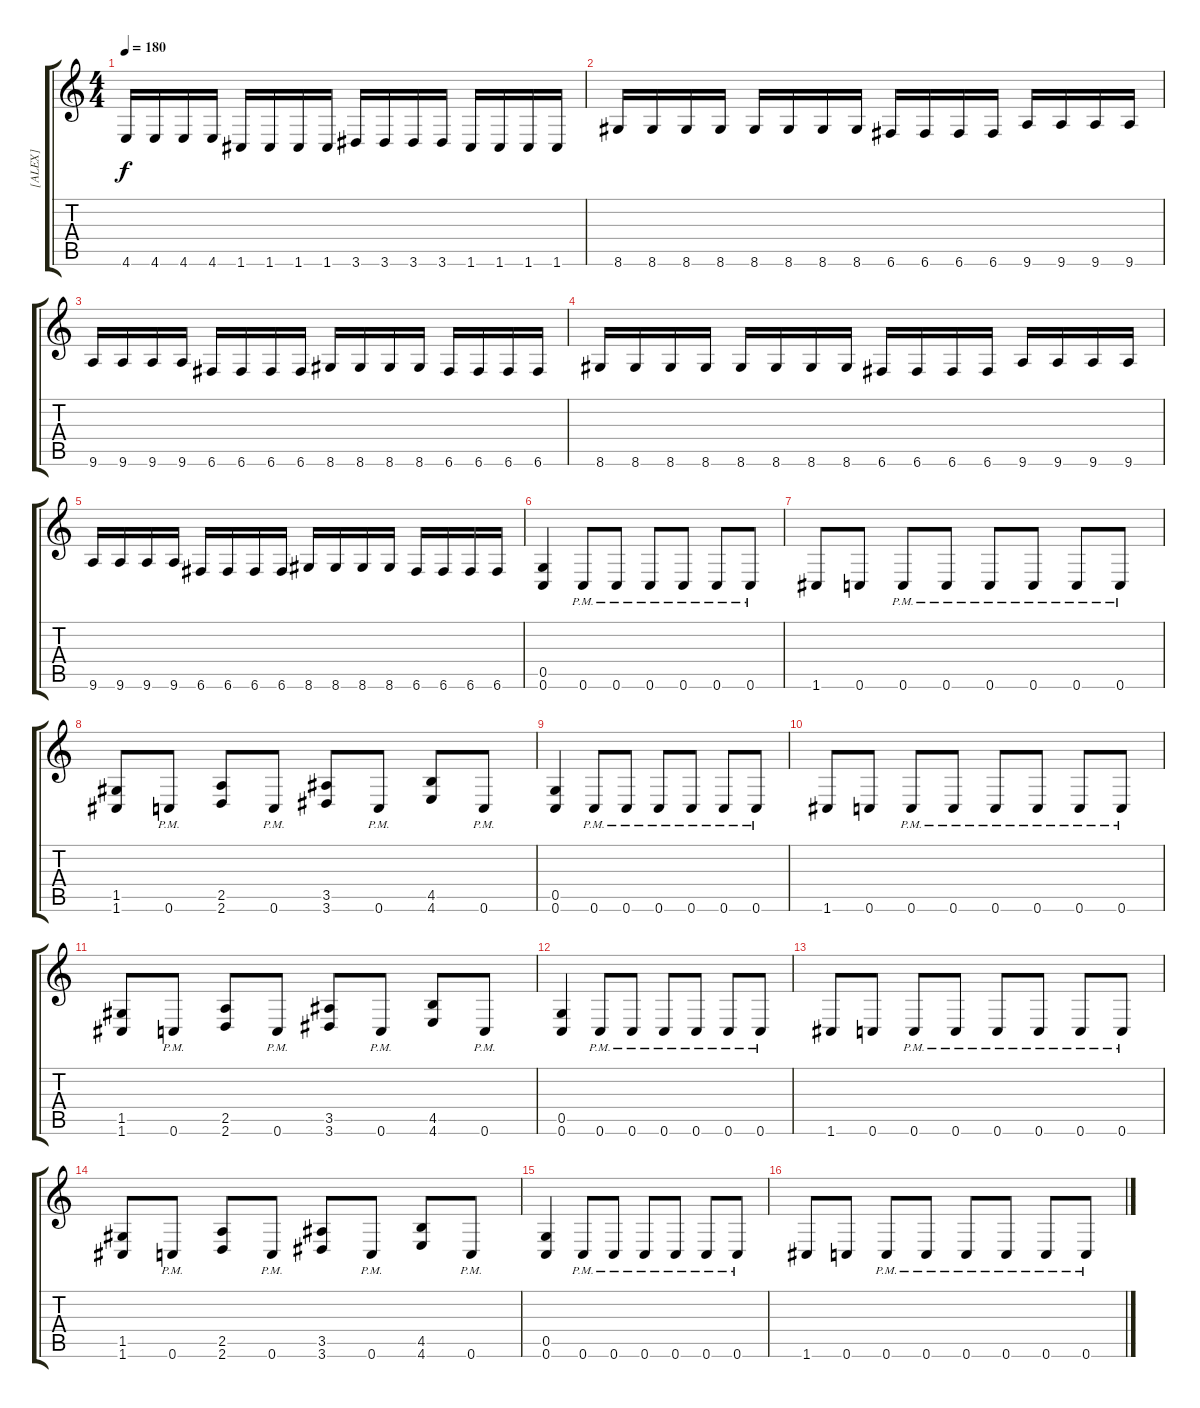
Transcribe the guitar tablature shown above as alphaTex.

\track ("[ALEX]" "[ALEX]") {instrument overdrivenguitar}
\staff {score tabs}
\tuning (D4 A3 F3 C3 G2 C2) {hide}
\ts (4 4)
\tempo 180
\clef g2
\ks c
4.6.16{dy f} 4.6.16 4.6.16 4.6.16 1.6.16 1.6.16 1.6.16 1.6.16 3.6.16 3.6.16 3.6.16 3.6.16 1.6.16 1.6.16 1.6.16 1.6.16 |
8.6.16 8.6.16 8.6.16 8.6.16 8.6.16 8.6.16 8.6.16 8.6.16 6.6.16 6.6.16 6.6.16 6.6.16 9.6.16 9.6.16 9.6.16 9.6.16 |
9.6.16 9.6.16 9.6.16 9.6.16 6.6.16 6.6.16 6.6.16 6.6.16 8.6.16 8.6.16 8.6.16 8.6.16 6.6.16 6.6.16 6.6.16 6.6.16 |
8.6.16 8.6.16 8.6.16 8.6.16 8.6.16 8.6.16 8.6.16 8.6.16 6.6.16 6.6.16 6.6.16 6.6.16 9.6.16 9.6.16 9.6.16 9.6.16 |
9.6.16 9.6.16 9.6.16 9.6.16 6.6.16 6.6.16 6.6.16 6.6.16 8.6.16 8.6.16 8.6.16 8.6.16 6.6.16 6.6.16 6.6.16 6.6.16 |
(0.5 0.6).4 0.6{pm}.8 0.6{pm}.8 0.6{pm}.8 0.6{pm}.8 0.6{pm}.8 0.6{pm}.8 |
1.6.8 0.6.8 0.6{pm}.8 0.6{pm}.8 0.6{pm}.8 0.6{pm}.8 0.6{pm}.8 0.6{pm}.8 |
(1.5 1.6).8 0.6{pm}.8 (2.5 2.6).8 0.6{pm}.8 (3.5 3.6).8 0.6{pm}.8 (4.5 4.6).8 0.6{pm}.8 |
(0.5 0.6).4 0.6{pm}.8 0.6{pm}.8 0.6{pm}.8 0.6{pm}.8 0.6{pm}.8 0.6{pm}.8 |
1.6.8 0.6.8 0.6{pm}.8 0.6{pm}.8 0.6{pm}.8 0.6{pm}.8 0.6{pm}.8 0.6{pm}.8 |
(1.5 1.6).8 0.6{pm}.8 (2.5 2.6).8 0.6{pm}.8 (3.5 3.6).8 0.6{pm}.8 (4.5 4.6).8 0.6{pm}.8 |
(0.5 0.6).4 0.6{pm}.8 0.6{pm}.8 0.6{pm}.8 0.6{pm}.8 0.6{pm}.8 0.6{pm}.8 |
1.6.8 0.6.8 0.6{pm}.8 0.6{pm}.8 0.6{pm}.8 0.6{pm}.8 0.6{pm}.8 0.6{pm}.8 |
(1.5 1.6).8 0.6{pm}.8 (2.5 2.6).8 0.6{pm}.8 (3.5 3.6).8 0.6{pm}.8 (4.5 4.6).8 0.6{pm}.8 |
(0.5 0.6).4 0.6{pm}.8 0.6{pm}.8 0.6{pm}.8 0.6{pm}.8 0.6{pm}.8 0.6{pm}.8 |
1.6.8 0.6.8 0.6{pm}.8 0.6{pm}.8 0.6{pm}.8 0.6{pm}.8 0.6{pm}.8 0.6{pm}.8
